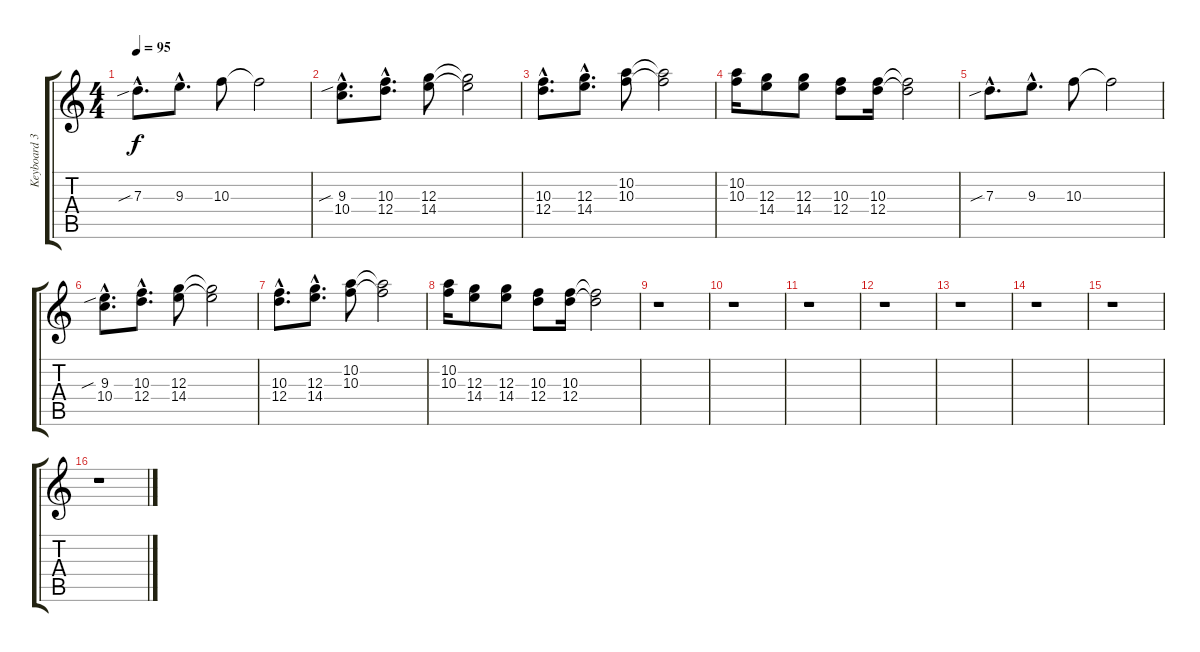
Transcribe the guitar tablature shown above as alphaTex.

\track ("Keyboard 3" "Keyboard 3") {instrument synthbass1}
\staff {score tabs}
\tuning (E4 B3 G3 D3 A2 E2) {hide}
\ts (4 4)
\tempo 95
\clef g2
\ks c
7.3{sib hac}.8{d dy f} 9.3{hac}.8{d} 10.3.8 10.3{t}.2 |
(9.3{sib hac} 10.4{hac}).8{d} (10.3{hac} 12.4{hac}).8{d} (12.3 14.4).8 (12.3{t} 14.4{t}).2 |
(10.3{hac} 12.4{hac}).8{d} (12.3{hac} 14.4{hac}).8{d} (10.2 10.3).8 (10.2{t} 10.3{t}).2 |
(10.2 10.3).16 (12.3 14.4).8 (12.3 14.4).8 (10.3 12.4).8 (10.3 12.4).16 (10.3{t} 12.4{t}).2 |
7.3{sib hac}.8{d} 9.3{hac}.8{d} 10.3.8 10.3{t}.2 |
(9.3{sib hac} 10.4{hac}).8{d} (10.3{hac} 12.4{hac}).8{d} (12.3 14.4).8 (12.3{t} 14.4{t}).2 |
(10.3{hac} 12.4{hac}).8{d} (12.3{hac} 14.4{hac}).8{d} (10.2 10.3).8 (10.2{t} 10.3{t}).2 |
(10.2 10.3).16 (12.3 14.4).8 (12.3 14.4).8 (10.3 12.4).8 (10.3 12.4).16 (10.3{t} 12.4{t}).2 |
r.1 |
r.1 |
r.1 |
r.1 |
r.1 |
r.1 |
r.1 |
r.1
